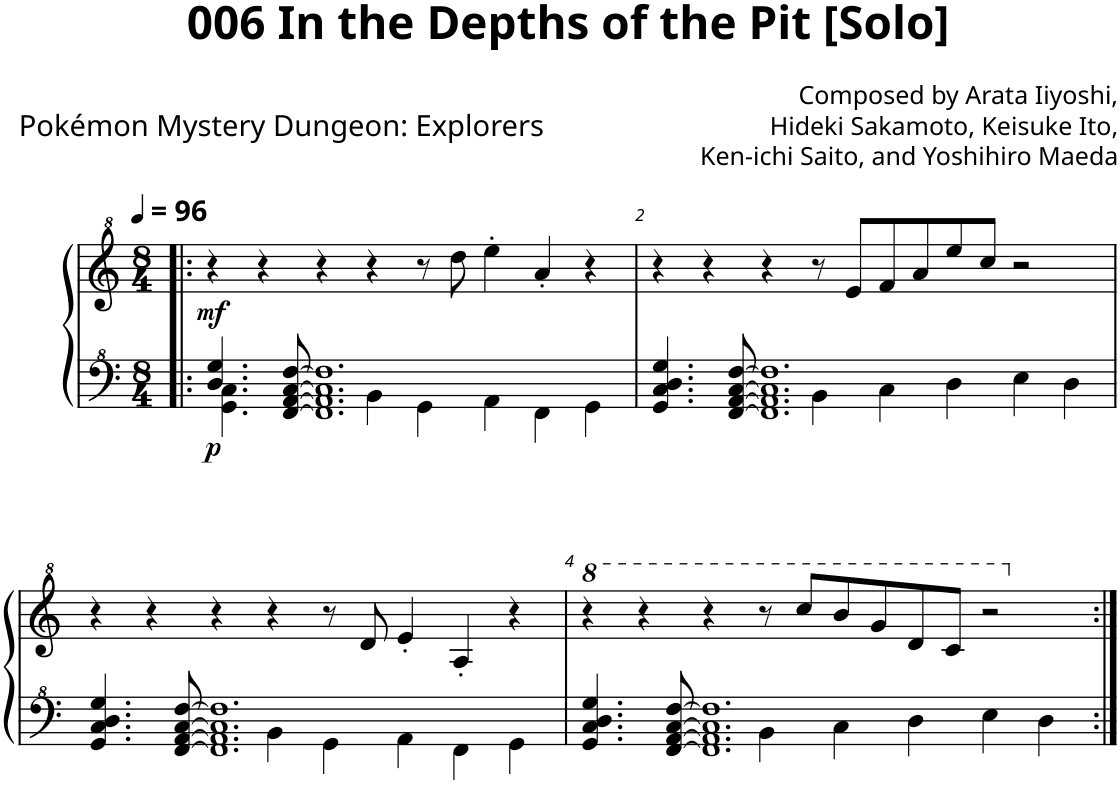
**kern	**kern	**dynam
*part1	*part1	*part1
*staff2	*staff1	*staff1/2
*I"Piano, Right	*	*
*I'Pno.	*	*
*clefF^4	*clefG^2	*
*k[]	*k[]	*
*M8/4	*M8/4	*
*MM96	*MM96	*
=1!|:	=1!|:	=1!|:
*^	*	*
!	!	!	!LO:DY:b=2
!	!	!	!LO:DY:n=1:b
4.d/ 4.g/	4.G\ 4.c\	4r	p mf
.	.	4r	.
[8F/ [8A/ [8c/ [8f/	4.ryy	.	.
1.F] 1.A] 1.c] 1.f]	.	4r	.
.	4B\	4r	.
.	4G\	8r	.
.	.	8ddd\	.
.	4A\	4eee'\	.
.	4F\	4aa'/	.
.	4G\	4r	.
=2	=2	=2	=2
4.G/ 4.c/ 4.d/ 4.g/	2.ryy	4r	.
.	.	4r	.
[8F/ [8A/ [8c/ [8f/	.	.	.
1.F] 1.A] 1.c] 1.f]	.	4r	.
.	4B\	8r	.
.	.	8ee/L	.
.	4c\	8ff/	.
.	.	8aa/	.
.	4d\	8eee/	.
.	.	8ccc/J	.
.	4e\	2r	.
.	4d\	.	.
!!LO:LB:g=z
=3	=3	=3	=3
4.G/ 4.c/ 4.d/ 4.g/	2.ryy	4r	.
.	.	4r	.
[8F/ [8A/ [8c/ [8f/	.	.	.
1.F] 1.A] 1.c] 1.f]	.	4r	.
.	4B\	4r	.
.	4G\	8r	.
.	.	8dd/	.
.	4A\	4ee'/	.
.	4F\	4a'/	.
.	4G\	4r	.
=4	=4	=4	=4
*	*	*8va	*
4.G/ 4.c/ 4.d/ 4.g/	2.ryy	4r	.
.	.	4r	.
[8F/ [8A/ [8c/ [8f/	.	.	.
1.F] 1.A] 1.c] 1.f]	.	4r	.
.	4B\	8r	.
.	.	8cccc/L	.
.	4c\	8bbb/	.
.	.	8ggg/	.
.	4d\	8ddd/	.
.	.	8ccc/J	.
.	4e\	2r	.
.	4d\	.	.
*	*	*X8va	*
*v	*v	*	*
=:|!	=:|!	=:|!
*-	*-	*-
